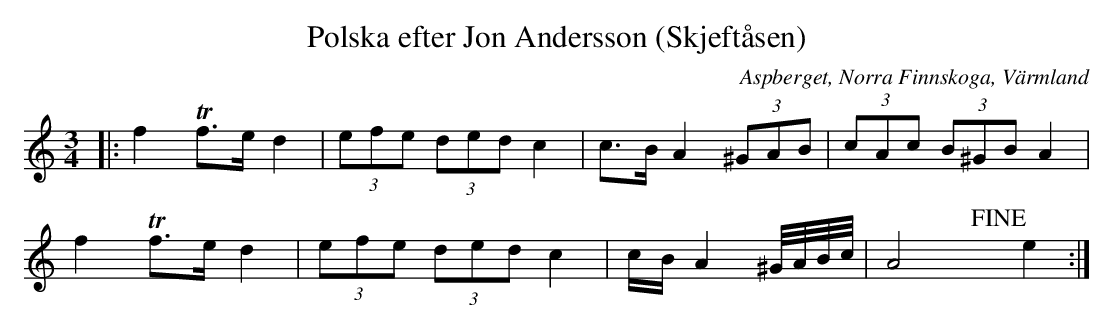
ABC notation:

X:1
T:Polska efter Jon Andersson (Skjeftåsen)
O:Aspberget, Norra Finnskoga, Värmland
M:3/4
L:1/8
K:Am
|: f2 !trill!f3/2e/2 d2 | (3efe (3ded c2 | c3/2B/2 A2 (3^GAB | (3cAc (3B^GB A2 |
f2 !trill!f3/2e/2 d2 | (3efe (3ded c2 | 3c/2B/2 A2 ^G/4A/4B/4c/4 | A4 +fine+ y y e2 :|
